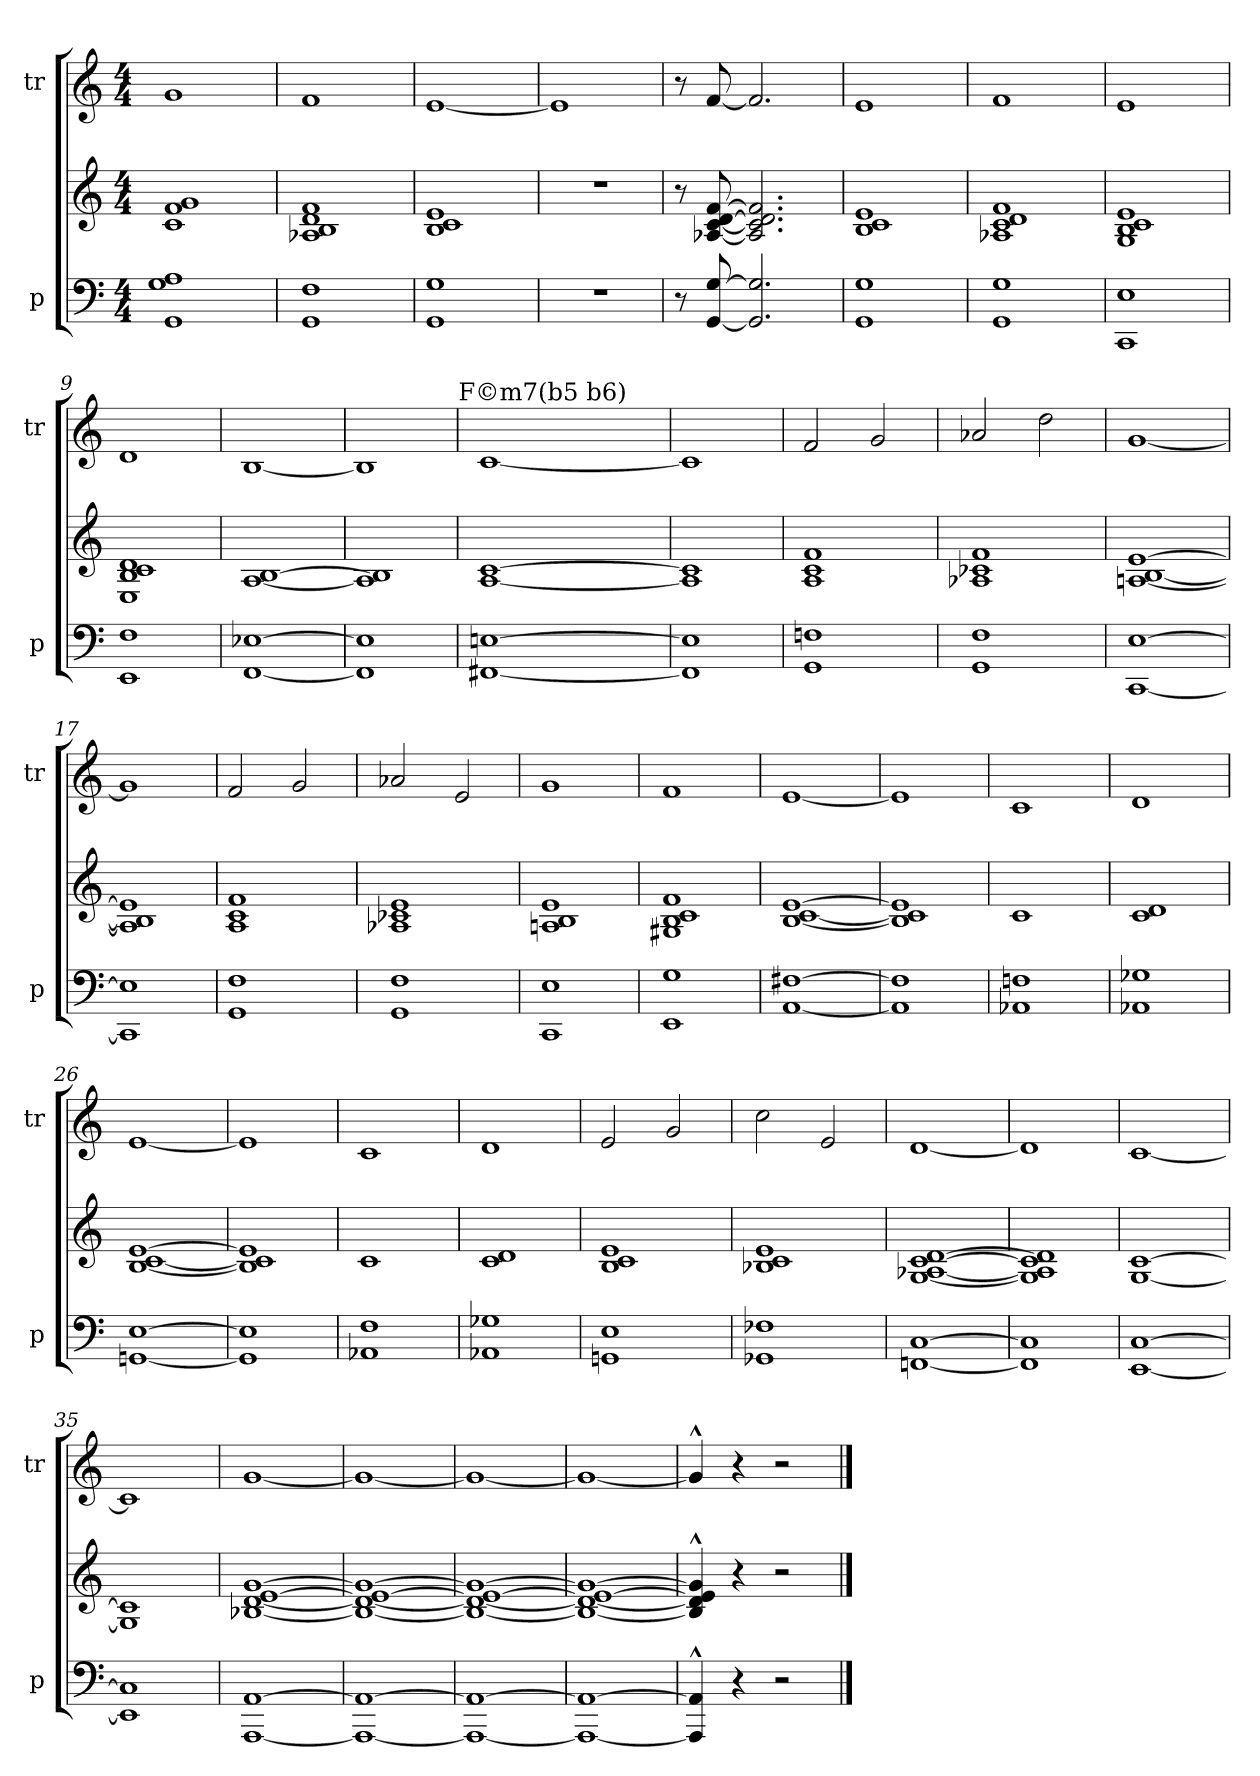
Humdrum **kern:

**kern	**kern	**kern
*part2	*part2	*part1
*staff3	*staff2	*staff1
*I"p	*	*I"tr
*I'p	*	*I'tr
!!LO:PB:g=z
*clefF4	*clefG2	*clefG2
*k[]	*k[]	*k[]
*M4/4	*M4/4	*M4/4
=1	=1	=1
1GGi 1Gi 1Ai	1ci 1fi 1gi	1gi
=2	=2	=2
1GGi 1Fi	1A-Xi 1Bi 1di 1fi	1fi
=3	=3	=3
1GGi 1Gi	1Bi 1ci 1ei	[<1ei
=4	=4	=4
1r	1r	1ei]
=5	=5	=5
8r	8r	8r
[<8GGi/ [>8Gi	[<8A-Xi/ [<8ci [>8di [>8fi	[<8fi/
2.GGi/] 2.Gi]	2.A-i/] 2.ci] 2.di] 2.fi]	2.fi/]
!!LO:LB:g=z
=6	=6	=6
1GGi 1Gi	1Bi 1ci 1ei	1ei
=7	=7	=7
1GGi 1Gi	1A-Xi 1ci 1di 1fi	1fi
=8	=8	=8
1CCi 1Ei	1Gi 1Bi 1ci 1ei	1ei
=9	=9	=9
1EEi 1Fi	1Ei 1Bi 1ci 1di	1di
=10	=10	=10
[<1FFi [>1E-Xi	[<1Ai [>1Bi	[<1Bi
=11	=11	=11
1FFi] 1E-i]	1Ai] 1Bi]	1Bi]
!!LO:LB:g=z
=12	=12	=12
*	*	*^
[<1FF#Xi [>1Eni	[<1Ai [>1ci	[<1ci	4ryy
.	.	.	32ryy
.	.	.	128ryy
.	.	.	1024ryy
!	!	!	!LO:TX:a:cj:t=F©m7(b5 b6)
.	.	.	2ryy
.	.	.	8ryy
.	.	.	16ryy
.	.	.	64ryy
.	.	.	256..ryy
*	*	*v	*v
=13	=13	=13
1FF#i] 1Ei]	1Ai] 1ci]	1ci]
=14	=14	=14
1GGi 1Fni	1Ai 1ci 1fi	2fi/
.	.	2gi/
=15	=15	=15
1GGi 1Fi	1A-Xi 1c-Xi 1fi	2a-Xi/
.	.	2ddi\
=16	=16	=16
[<1CCi [>1Ei	[<1Ani [>1Bi [>1ei	[<1gi
=17	=17	=17
1CCi] 1Ei]	1Ai] 1Bi] 1ei]	1gi]
!!LO:PB:g=z
=18	=18	=18
1GGi 1Fi	1Ai 1ci 1fi	2fi/
.	.	2gi/
=19	=19	=19
1GGi 1Fi	1A-Xi 1c-Xi 1ei	2a-Xi/
.	.	2ei/
=20	=20	=20
1CCi 1Ei	1Ani 1Bi 1ei	1gi
=21	=21	=21
1EEi 1Gi	1G#Xi 1Bi 1ci 1fi	1fi
=22	=22	=22
[<1AAi [>1F#Xi	[<1Bi [>1ci [>1ei	[<1ei
=23	=23	=23
1AAi] 1F#i]	1Bi] 1ci] 1ei]	1ei]
!!LO:LB:g=z
=24	=24	=24
1AA-Xi 1Fni	1ci	1ci
=25	=25	=25
1AA-Xi 1G-Xi	1ci 1di	1di
=26	=26	=26
[<1GGni [>1Ei	[<1Bi [>1ci [>1ei	[<1ei
=27	=27	=27
1GGi] 1Ei]	1Bi] 1ci] 1ei]	1ei]
=28	=28	=28
1AA-Xi 1Fi	1ci	1ci
=29	=29	=29
1AA-Xi 1G-Xi	1ci 1di	1di
!!LO:LB:g=z
=30	=30	=30
1GGni 1Ei	1Bi 1ci 1ei	2ei/
.	.	2gi/
=31	=31	=31
1GG-Xi 1F-Xi	1B-Xi 1ci 1ei	2cci\
.	.	2ei/
=32	=32	=32
[<1FFni [>1Ci	[<1Gi [<1A-Xi [>1ci [>1di	[<1di
=33	=33	=33
1FFi] 1Ci]	1Gi] 1A-i] 1ci] 1di]	1di]
=34	=34	=34
[<1EEi [>1Ci	[<1Gi [>1ci	[<1ci
=35	=35	=35
1EEi] 1Ci]	1Gi] 1ci]	1ci]
!!LO:LB:g=z
=36	=36	=36
[<1AAAi [>1AAi	[<1B-Xi [<1di [>1ei [>1gi	[<1gi
=37	=37	=37
1AAAi_< 1AAi_>	1B-i_< 1di_< 1ei_> 1gi_>	1gi_<
=38	=38	=38
1AAAi_< 1AAi_>	1B-i_< 1di_< 1ei_> 1gi_>	1gi_<
=39	=39	=39
1AAAi_< 1AAi_>	1B-i_< 1di_< 1ei_> 1gi_>	1gi_<
=40	=40	=40
4AAAi/]^^ 4AAi]^^	4B-i/]^^ 4di]^^ 4ei]^^ 4gi]^^	4g^^i/]
4r	4r	4r
2r	2r	2r
==	==	==
*-	*-	*-
